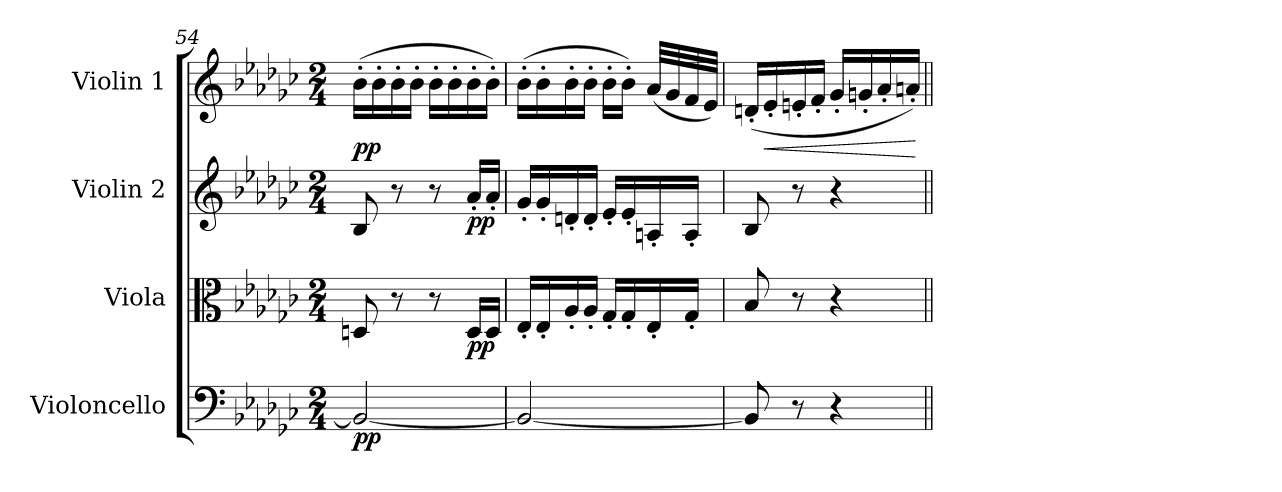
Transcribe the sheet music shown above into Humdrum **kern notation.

**kern	**dynam	**kern	**dynam	**kern	**dynam	**kern	**dynam
*part4	*part4	*part3	*part3	*part2	*part2	*part1	*part1
*staff4	*staff4	*staff3	*staff3	*staff2	*staff2	*staff1	*staff1
*I"Violoncello	*	*I"Viola	*	*I"Violin 2	*	*I"Violin 1	*
*I'Vc	*	*I'Vla	*	*I'Vln	*	*I'Vln	*
*clefF4	*	*clefC3	*	*clefG2	*	*clefG2	*
*k[b-e-a-d-g-c-]	*	*k[b-e-a-d-g-c-]	*	*k[b-e-a-d-g-c-]	*	*k[b-e-a-d-g-c-]	*
*M2/4	*	*M2/4	*	*M2/4	*	*M2/4	*
=54	=54	=54	=54	=54	=54	=54	=54
!	!LO:DY:b	!	!	!	!	!	!LO:DY:b
2BB-/_	pp	8Dn/	.	8B-/	.	(16b-'\LL	pp
.	.	.	.	.	.	16b-'\	.
.	.	8r	.	8r	.	16b-'\	.
.	.	.	.	.	.	16b-'\JJ	.
.	.	8r	.	8r	.	16b-'\LL	.
.	.	.	.	.	.	16b-'\	.
!	!	!	!LO:DY:b	!	!LO:DY:b	!	!
.	.	16D/LL	pp	16a-'/LL	pp	16b-'\	.
.	.	16D/JJ	.	16a-'/JJ	.	16b-'\JJ)	.
=55	=55	=55	=55	=55	=55	=55	=55
2BB-/_	.	16E-'/LL	.	16g-'/LL	.	(16b-'\LL	.
.	.	16E-'/	.	16g-'/	.	16b-'\	.
.	.	16A-'/	.	16dn'/	.	16b-'\	.
.	.	16A-'/JJ	.	16d'/JJ	.	16b-'\JJ	.
.	.	16G-'/LL	.	16e-'/LL	.	16b-'\LL	.
.	.	16G-'/	.	16e-'/	.	16b-'\JJ)	.
.	.	16E-'/	.	16An'/	.	(32a-/LLL	.
.	.	.	.	.	.	32g-/	.
.	.	16G-'/JJ	.	16A'/JJ	.	32f/	.
.	.	.	.	.	.	32e-/JJJ)	.
!!LO:PB:g=z
=56	=56	=56	=56	=56	=56	=56	=56
8BB-/]	.	8B-/	.	8B-/	.	(16dn'/LL	.
!	!	!	!	!	!	!	!LO:HP:b
.	.	.	.	.	.	16e-'/	<
8r	.	8r	.	8r	.	16en'/	.
.	.	.	.	.	.	16f'/JJ	.
4r	.	4r	.	4r	.	16g-'/LL	.
.	.	.	.	.	.	16gn'/	.
.	.	.	.	.	.	16a-'/	.
.	.	.	.	.	.	16an'/JJ)	.
.	.	.	.	.	.	.	[
=||	=||	=||	=||	=||	=||	=||	=||
*-	*-	*-	*-	*-	*-	*-	*-
